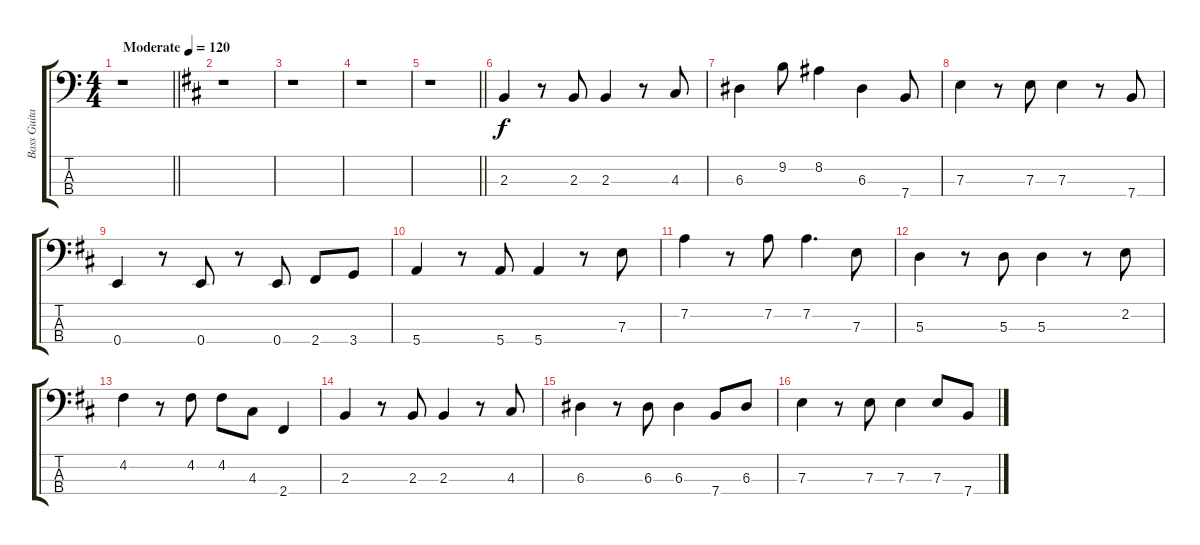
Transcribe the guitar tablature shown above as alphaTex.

\track ("Bass Guitar - Tony" "Bass Guita") {instrument electricbassfinger}
\staff {score tabs}
\tuning (G2 D2 A1 E1) {hide}
\ts (4 4)
\tempo (120 "Moderate")
\clef f4
\barLineRight lightlight
\ks c
r.1{dy f instrument electricbassfinger} |
\ks d
r.1 |
r.1 |
r.1 |
\barLineRight lightlight
r.1 |
2.3.4 r.8 2.3.8 2.3.4 r.8 4.3.8 |
6.3.4 9.2.8 8.2.4 6.3.4 7.4.8 |
7.3.4 r.8 7.3.8 7.3.4 r.8 7.4.8 |
0.4.4 r.8 0.4.8 r.8 0.4.8 2.4.8 3.4.8 |
5.4.4 r.8 5.4.8 5.4.4 r.8 7.3.8 |
7.2.4 r.8 7.2.8 7.2.4{d} 7.3.8 |
5.3.4 r.8 5.3.8 5.3.4 r.8 2.2.8 |
4.2.4 r.8 4.2.8 4.2.8 4.3.8 2.4.4 |
2.3.4 r.8 2.3.8 2.3.4 r.8 4.3.8 |
6.3.4 r.8 6.3.8 6.3.4 7.4.8 6.3.8 |
7.3.4 r.8 7.3.8 7.3.4 7.3.8 7.4.8
